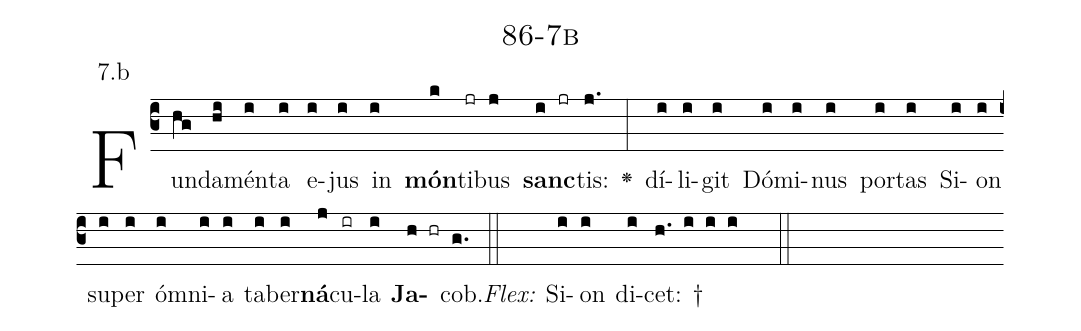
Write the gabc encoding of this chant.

name: 86-7b;
annotation: 7.b;
%%
(c3)Fun(hg)da(hi)mén(i)ta(i) e(i)jus(i) in(i) <b>món</b>(k)ti(jr)bus(j) <b>sanc</b>(i jr)tis:(j.) <v>\greheightstar</v>(:) dí(i)li(i)git(i) Dó(i)mi(i)nus(i) por(i)tas(i) Si(i)on(i) su(i)per(i) óm(i)ni(i)a(i) ta(i)ber(i)<b>ná</b>(j)cu(ir)la(i) <b>Ja</b>(h hr)cob.(g.) (::)
<i>Flex:</i>()  Si(i)on(i) di(i)cet: †(h. i i i  ::)

%E(i) u(i) o(j) u(i) a(h) e.(g.) (::)
